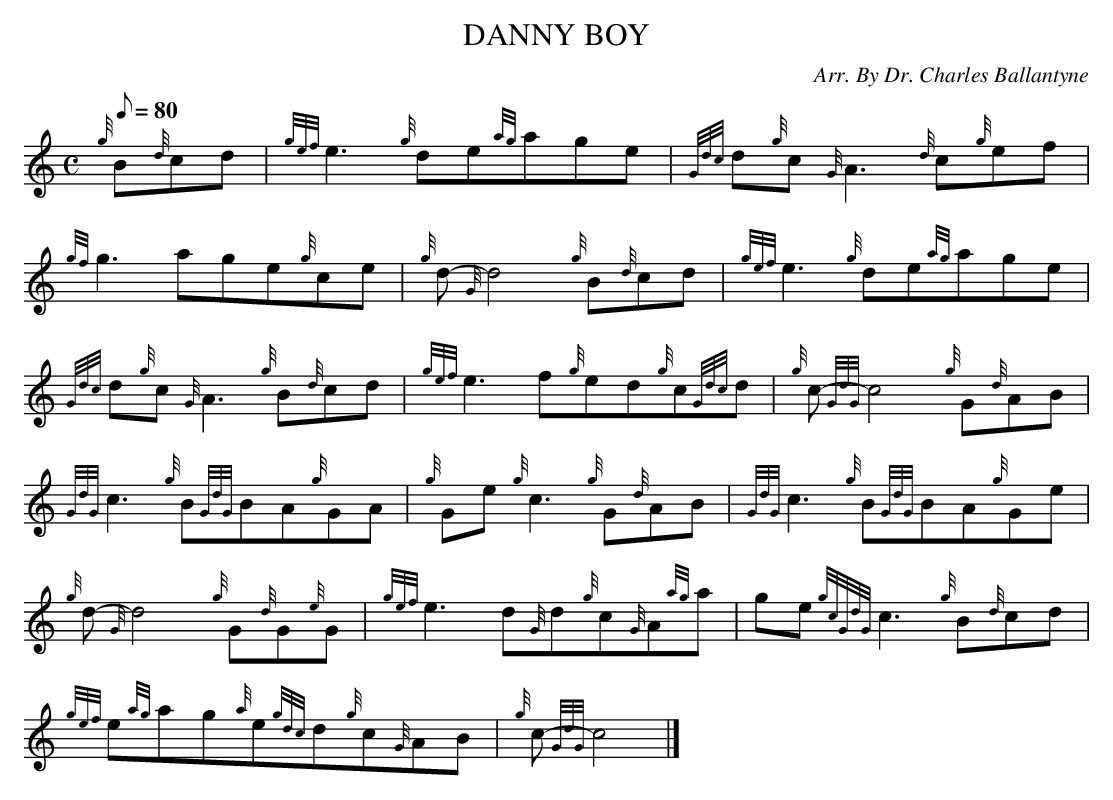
X:1
T:DANNY BOY
M:C
L:1/8
Q:80
C:Arr. By Dr. Charles Ballantyne
K:HP
{g}B{d}cd | \
{gef}e3{g}de{ag}age | \
{Gdc}d{g}c{G}A3{d}c{g}ef |
{gf}g3age{g}ce | \
{g}d-{G}d4{g}B{d}cd | \
{gef}e3{g}de{ag}age |
{Gdc}d{g}c{G}A3{g}B{d}cd | \
{gef}e3f{g}ed{g}c{Gdc}d | \
{g}c{GdG}-c4{g}G{d}AB |
{GdG}c3{g}B{GdG}BA{g}GA | \
{g}Ge{g}c3{g}G{d}AB | \
{GdG}c3{g}B{GdG}BA{g}Ge |
{g}d{G}-d4{g}G{d}G{e}G | \
{gef}e3d{G}d{g}c{G}A{ag}a | \
ge{gcGdG}c3{g}B{d}cd |
{gef}e{ag}ag{a}e{gdc}d{g}c{G}AB | \
{g}c{GdG}-c4|]
